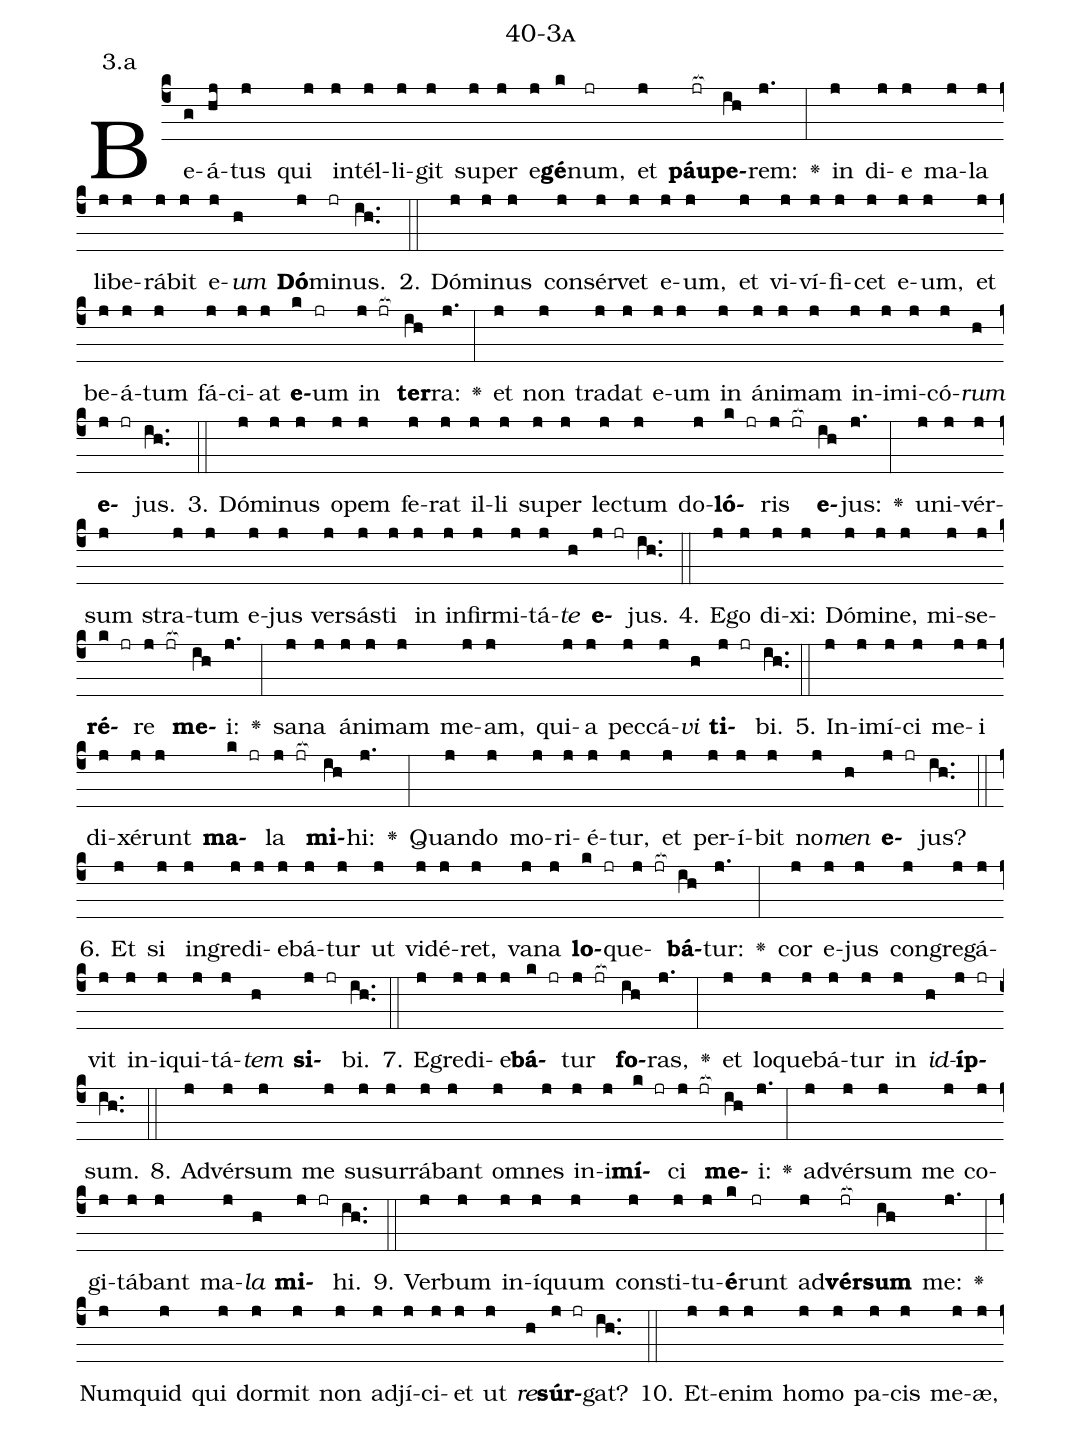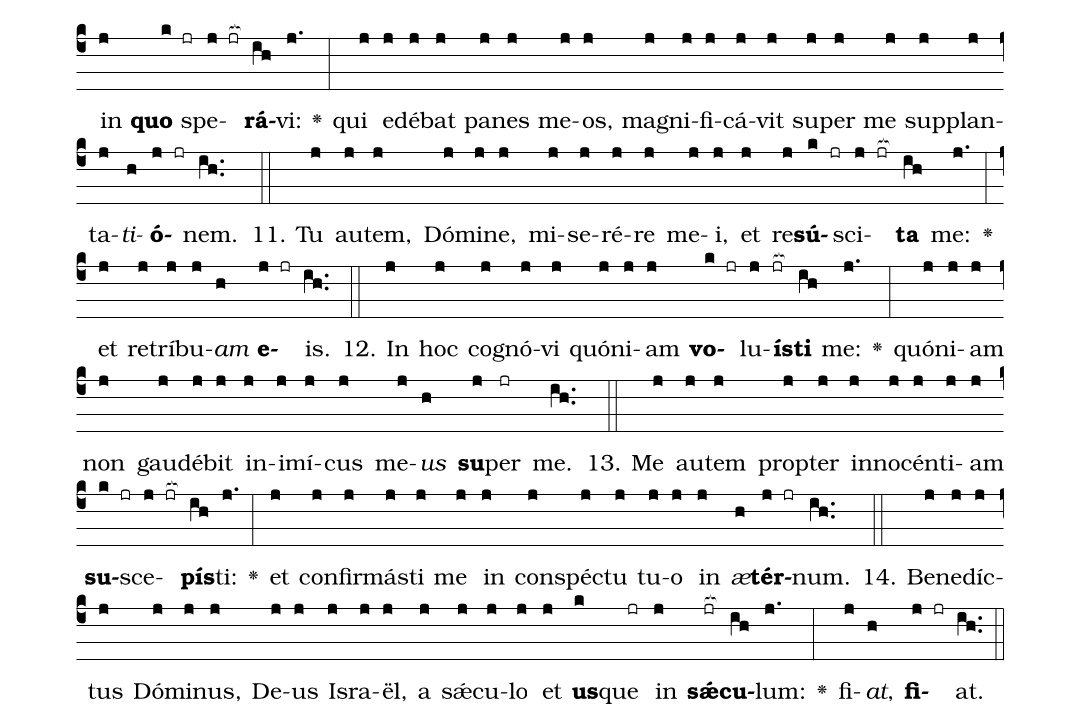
name: 40-3a;
annotation: 3.a;
%%
(c4)Be(g)á(hj)tus(j) qui(j) in(j)tél(j)li(j)git(j) su(j)per(j) e(j)<b>gé</b>(k)num,(jr) et(j) <b>páu</b>(jr[ocb:1{])<b>pe</b>(ih[ocb:0}])rem:(j.) <v>\greheightstar</v>(:) in(j) di(j)e(j) ma(j)la(j) li(j)be(j)rá(j)bit(j) e(j)<i>um</i>(h) <b>Dó</b>(j)mi(jr)nus.(ih..) (::)
2. Dó(j)mi(j)nus(j) con(j)sér(j)vet(j) e(j)um,(j) et(j) vi(j)ví(j)fi(j)cet(j) e(j)um,(j) et(j) be(j)á(j)tum(j) fá(j)ci(j)at(j) <b>e</b>(k)um(jr) in(j jr[ocb:1{]) <b>ter</b>(ih[ocb:0}])ra:(j.) <v>\greheightstar</v>(:) et(j) non(j) tra(j)dat(j) e(j)um(j) in(j) á(j)ni(j)mam(j) in(j)i(j)mi(j)có(j)<i>rum</i>(h) <b>e</b>(j jr)jus.(ih..) (::)
3. Dó(j)mi(j)nus(j) o(j)pem(j) fe(j)rat(j) il(j)li(j) su(j)per(j) lec(j)tum(j) do(j)<b>ló</b>(k jr)ris(j jr[ocb:1{]) <b>e</b>(ih[ocb:0}])jus:(j.) <v>\greheightstar</v>(:) u(j)ni(j)vér(j)sum(j) stra(j)tum(j) e(j)jus(j) ver(j)sás(j)ti(j) in(j) in(j)fir(j)mi(j)tá(j)<i>te</i>(h) <b>e</b>(j jr)jus.(ih..) (::)
4. E(j)go(j) di(j)xi:(j) Dó(j)mi(j)ne,(j) mi(j)se(j)<b>ré</b>(k jr)re(j jr[ocb:1{]) <b>me</b>(ih[ocb:0}])i:(j.) <v>\greheightstar</v>(:) sa(j)na(j) á(j)ni(j)mam(j) me(j)am,(j) qui(j)a(j) pec(j)cá(j)<i>vi</i>(h) <b>ti</b>(j jr)bi.(ih..) (::)
5. In(j)i(j)mí(j)ci(j) me(j)i(j) di(j)xé(j)runt(j) <b>ma</b>(k jr)la(j jr[ocb:1{]) <b>mi</b>(ih[ocb:0}])hi:(j.) <v>\greheightstar</v>(:) Quan(j)do(j) mo(j)ri(j)é(j)tur,(j) et(j) per(j)í(j)bit(j) no(j)<i>men</i>(h) <b>e</b>(j jr)jus?(ih..) (::)
6. Et(j) si(j) in(j)gre(j)di(j)e(j)bá(j)tur(j) ut(j) vi(j)dé(j)ret,(j) va(j)na(j) <b>lo</b>(k jr)que(j jr[ocb:1{])<b>bá</b>(ih[ocb:0}])tur:(j.) <v>\greheightstar</v>(:) cor(j) e(j)jus(j) con(j)gre(j)gá(j)vit(j) in(j)i(j)qui(j)tá(j)<i>tem</i>(h) <b>si</b>(j jr)bi.(ih..) (::)
7. E(j)gre(j)di(j)e(j)<b>bá</b>(k jr)tur(j jr[ocb:1{]) <b>fo</b>(ih[ocb:0}])ras,(j.) <v>\greheightstar</v>(:) et(j) lo(j)que(j)bá(j)tur(j) in(j) <i>id</i>(h)<b>íp</b>(j jr)sum.(ih..) (::)
8. Ad(j)vér(j)sum(j) me(j) su(j)sur(j)rá(j)bant(j) om(j)nes(j) in(j)i(j)<b>mí</b>(k jr)ci(j jr[ocb:1{]) <b>me</b>(ih[ocb:0}])i:(j.) <v>\greheightstar</v>(:) ad(j)vér(j)sum(j) me(j) co(j)gi(j)tá(j)bant(j) ma(j)<i>la</i>(h) <b>mi</b>(j jr)hi.(ih..) (::)
9. Ver(j)bum(j) in(j)í(j)quum(j) con(j)sti(j)tu(j)<b>é</b>(k)runt(jr) ad(j)<b>vér</b>(jr[ocb:1{])<b>sum</b>(ih[ocb:0}]) me:(j.) <v>\greheightstar</v>(:) Num(j)quid(j) qui(j) dor(j)mit(j) non(j) ad(j)jí(j)ci(j)et(j) ut(j) <i>re</i>(h)<b>súr</b>(j jr)gat?(ih..) (::)
10. Et(j)e(j)nim(j) ho(j)mo(j) pa(j)cis(j) me(j)æ,(j) in(j) <b>quo</b>(k jr) spe(j jr[ocb:1{])<b>rá</b>(ih[ocb:0}])vi:(j.) <v>\greheightstar</v>(:) qui(j) e(j)dé(j)bat(j) pa(j)nes(j) me(j)os,(j) ma(j)gni(j)fi(j)cá(j)vit(j) su(j)per(j) me(j) sup(j)plan(j)ta(j)<i>ti</i>(h)<b>ó</b>(j jr)nem.(ih..) (::)
11. Tu(j) au(j)tem,(j) Dó(j)mi(j)ne,(j) mi(j)se(j)ré(j)re(j) me(j)i,(j) et(j) re(j)<b>sú</b>(k jr)sci(j jr[ocb:1{])<b>ta</b>(ih[ocb:0}]) me:(j.) <v>\greheightstar</v>(:) et(j) re(j)trí(j)bu(j)<i>am</i>(h) <b>e</b>(j jr)is.(ih..) (::)
12. In(j) hoc(j) co(j)gnó(j)vi(j) quón(j)i(j)am(j) <b>vo</b>(k jr)lu(j)<b>ís</b>(jr[ocb:1{])<b>ti</b>(ih[ocb:0}]) me:(j.) <v>\greheightstar</v>(:) quón(j)i(j)am(j) non(j) gau(j)dé(j)bit(j) in(j)i(j)mí(j)cus(j) me(j)<i>us</i>(h) <b>su</b>(j)per(jr) me.(ih..) (::)
13. Me(j) au(j)tem(j) prop(j)ter(j) in(j)no(j)cén(j)ti(j)am(j) <b>su</b>(k jr)sce(j jr[ocb:1{])<b>pís</b>(ih[ocb:0}])ti:(j.) <v>\greheightstar</v>(:) et(j) con(j)fir(j)más(j)ti(j) me(j) in(j) con(j)spéc(j)tu(j) tu(j)o(j) in(j) <i>æ</i>(h)<b>tér</b>(j jr)num.(ih..) (::)
14. Be(j)ne(j)díc(j)tus(j) Dó(j)mi(j)nus,(j) De(j)us(j) Is(j)ra(j)ël,(j) a(j) sǽ(j)cu(j)lo(j) et(j) <b>us</b>(k)que(jr) in(j) <b>sǽ</b>(jr[ocb:1{])<b>cu</b>(ih[ocb:0}])lum:(j.) <v>\greheightstar</v>(:) fi(j)<i>at</i>,(h) <b>fi</b>(j jr)at.(ih..) (::)
